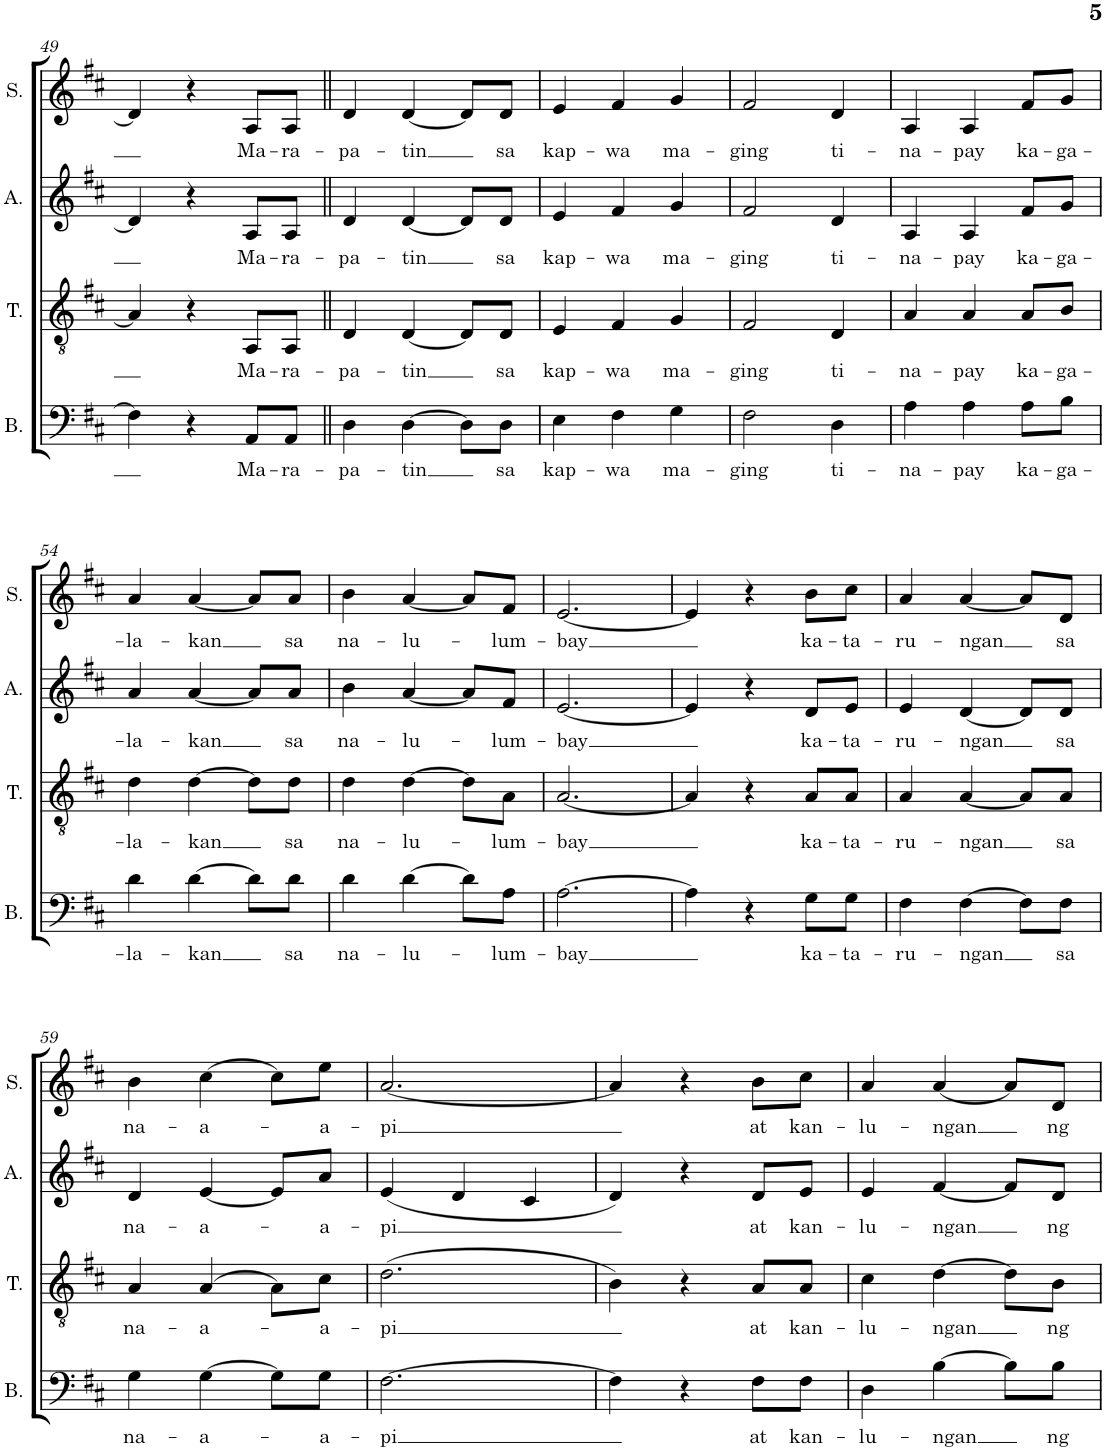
**kern	**text	**kern	**text	**kern	**text	**kern	**text
*part4	*part4	*part3	*part3	*part2	*part2	*part1	*part1
*staff4	*staff4	*staff3	*staff3	*staff2	*staff2	*staff1	*staff1
*I"Bass	*	*I"Tenor	*	*I"Alto	*	*I"Soprano	*
*I'B.	*	*I'T.	*	*I'A.	*	*I'S.	*
!!LO:PB:g=z
*clefF4	*	*clefGv2	*	*clefG2	*	*clefG2	*
*k[f#c#]	*	*k[f#c#]	*	*k[f#c#]	*	*k[f#c#]	*
*M3/4	*	*M3/4	*	*M3/4	*	*M3/4	*
=49	=49	=49	=49	=49	=49	=49	=49
4F#\]	.	4A/]	.	4d/]	.	4d/]	.
4r	.	4r	.	4r	.	4r	.
!	!LO:LY:b	!	!LO:LY:b	!	!LO:LY:b	!	!LO:LY:b
8AA/L	Ma-	8AA/L	Ma-	8A/L	Ma-	8A/L	Ma-
!	!LO:LY:b	!	!LO:LY:b	!	!LO:LY:b	!	!LO:LY:b
8AA/J	-ra-	8AA/J	-ra-	8A/J	-ra-	8A/J	-ra-
=50||	=50||	=50||	=50||	=50||	=50||	=50||	=50||
!	!LO:LY:b	!	!LO:LY:b	!	!LO:LY:b	!	!LO:LY:b
4D\	-pa-	4D/	-pa-	4d/	-pa-	4d/	-pa-
!	!LO:LY:b	!	!LO:LY:b	!	!LO:LY:b	!	!LO:LY:b
[4D\	-tin	[4D/	-tin	[4d/	-tin	[4d/	-tin
8D\L]	.	8D/L]	.	8d/L]	.	8d/L]	.
!	!LO:LY:b	!	!LO:LY:b	!	!LO:LY:b	!	!LO:LY:b
8D\J	sa	8D/J	sa	8d/J	sa	8d/J	sa
=51	=51	=51	=51	=51	=51	=51	=51
!	!LO:LY:b	!	!LO:LY:b	!	!LO:LY:b	!	!LO:LY:b
4E\	kap-	4E/	kap-	4e/	kap-	4e/	kap-
!	!LO:LY:b	!	!LO:LY:b	!	!LO:LY:b	!	!LO:LY:b
4F#\	-wa	4F#/	-wa	4f#/	-wa	4f#/	-wa
!	!LO:LY:b	!	!LO:LY:b	!	!LO:LY:b	!	!LO:LY:b
4G\	ma-	4G/	ma-	4g/	ma-	4g/	ma-
=52	=52	=52	=52	=52	=52	=52	=52
!	!LO:LY:b	!	!LO:LY:b	!	!LO:LY:b	!	!LO:LY:b
2F#\	-ging	2F#/	-ging	2f#/	-ging	2f#/	-ging
!	!LO:LY:b	!	!LO:LY:b	!	!LO:LY:b	!	!LO:LY:b
4D\	ti-	4D/	ti-	4d/	ti-	4d/	ti-
=53	=53	=53	=53	=53	=53	=53	=53
!	!LO:LY:b	!	!LO:LY:b	!	!LO:LY:b	!	!LO:LY:b
4A\	-na-	4A/	-na-	4A/	-na-	4A/	-na-
!	!LO:LY:b	!	!LO:LY:b	!	!LO:LY:b	!	!LO:LY:b
4A\	-pay	4A/	-pay	4A/	-pay	4A/	-pay
!	!LO:LY:b	!	!LO:LY:b	!	!LO:LY:b	!	!LO:LY:b
8A\L	ka-	8A/L	ka-	8f#/L	ka-	8f#/L	ka-
!	!LO:LY:b	!	!LO:LY:b	!	!LO:LY:b	!	!LO:LY:b
8B\J	-ga-	8B/J	-ga-	8g/J	-ga-	8g/J	-ga-
!!LO:LB:g=z
=54	=54	=54	=54	=54	=54	=54	=54
!	!LO:LY:b	!	!LO:LY:b	!	!LO:LY:b	!	!LO:LY:b
4d\	-la-	4d\	-la-	4a/	-la-	4a/	-la-
!	!LO:LY:b	!	!LO:LY:b	!	!LO:LY:b	!	!LO:LY:b
[4d\	-kan	[4d\	-kan	[4a/	-kan	[4a/	-kan
8d\L]	.	8d\L]	.	8a/L]	.	8a/L]	.
!	!LO:LY:b	!	!LO:LY:b	!	!LO:LY:b	!	!LO:LY:b
8d\J	sa	8d\J	sa	8a/J	sa	8a/J	sa
=55	=55	=55	=55	=55	=55	=55	=55
!	!LO:LY:b	!	!LO:LY:b	!	!LO:LY:b	!	!LO:LY:b
4d\	na-	4d\	na-	4b\	na-	4b\	na-
!	!LO:LY:b	!	!LO:LY:b	!	!LO:LY:b	!	!LO:LY:b
[4d\	-lu-	[4d\	-lu-	[4a/	-lu-	[4a/	-lu-
8d\L]	.	8d\L]	.	8a/L]	.	8a/L]	.
!	!LO:LY:b	!	!LO:LY:b	!	!LO:LY:b	!	!LO:LY:b
8A\J	-lum-	8A\J	-lum-	8f#/J	-lum-	8f#/J	-lum-
=56	=56	=56	=56	=56	=56	=56	=56
!	!LO:LY:b	!	!LO:LY:b	!	!LO:LY:b	!	!LO:LY:b
[2.A\	-bay	[2.A/	-bay	[2.e/	-bay	[2.e/	-bay
=57	=57	=57	=57	=57	=57	=57	=57
4A\]	.	4A/]	.	4e/]	.	4e/]	.
4r	.	4r	.	4r	.	4r	.
!	!LO:LY:b	!	!LO:LY:b	!	!LO:LY:b	!	!LO:LY:b
8G\L	ka-	8A/L	ka-	8d/L	ka-	8b\L	ka-
!	!LO:LY:b	!	!LO:LY:b	!	!LO:LY:b	!	!LO:LY:b
8G\J	-ta-	8A/J	-ta-	8e/J	-ta-	8cc#\J	-ta-
=58	=58	=58	=58	=58	=58	=58	=58
!	!LO:LY:b	!	!LO:LY:b	!	!LO:LY:b	!	!LO:LY:b
4F#\	-ru-	4A/	-ru-	4e/	-ru-	4a/	-ru-
!	!LO:LY:b	!	!LO:LY:b	!	!LO:LY:b	!	!LO:LY:b
[4F#\	-ngan	[4A/	-ngan	[4d/	-ngan	[4a/	-ngan
8F#\L]	.	8A/L]	.	8d/L]	.	8a/L]	.
!	!LO:LY:b	!	!LO:LY:b	!	!LO:LY:b	!	!LO:LY:b
8F#\J	sa	8A/J	sa	8d/J	sa	8d/J	sa
!!LO:LB:g=z
=59	=59	=59	=59	=59	=59	=59	=59
!	!LO:LY:b	!	!LO:LY:b	!	!LO:LY:b	!	!LO:LY:b
4G\	na-	4A/	na-	4d/	na-	4b\	na-
!	!LO:LY:b	!	!LO:LY:b	!	!LO:LY:b	!	!LO:LY:b
[4G\	-a-	[4A/	-a-	[4e/	-a-	[4cc#\	-a-
8G\L]	.	8A\L]	.	8e/L]	.	8cc#\L]	.
!	!LO:LY:b	!	!LO:LY:b	!	!LO:LY:b	!	!LO:LY:b
8G\J	-a-	8c#\J	-a-	8a/J	-a-	8ee\J	-a-
=60	=60	=60	=60	=60	=60	=60	=60
!	!LO:LY:b	!	!LO:LY:b	!	!LO:LY:b	!	!LO:LY:b
[2.F#\	-pi	(2.d\	-pi	(4e/	-pi	[2.a/	-pi
.	.	.	.	4d/	.	.	.
.	.	.	.	4c#/	.	.	.
=61	=61	=61	=61	=61	=61	=61	=61
4F#\]	.	4B\)	.	4d/)	.	4a/]	.
4r	.	4r	.	4r	.	4r	.
!	!LO:LY:b	!	!LO:LY:b	!	!LO:LY:b	!	!LO:LY:b
8F#\L	at	8A/L	at	8d/L	at	8b\L	at
!	!LO:LY:b	!	!LO:LY:b	!	!LO:LY:b	!	!LO:LY:b
8F#\J	kan-	8A/J	kan-	8e/J	kan-	8cc#\J	kan-
=62	=62	=62	=62	=62	=62	=62	=62
!	!LO:LY:b	!	!LO:LY:b	!	!LO:LY:b	!	!LO:LY:b
4D\	-lu-	4c#\	-lu-	4e/	-lu-	4a/	-lu-
!	!LO:LY:b	!	!LO:LY:b	!	!LO:LY:b	!	!LO:LY:b
[4B\	-ngan	[4d\	-ngan	[4f#/	-ngan	[4a/	-ngan
8B\L]	.	8d\L]	.	8f#/L]	.	8a/L]	.
!	!LO:LY:b	!	!LO:LY:b	!	!LO:LY:b	!	!LO:LY:b
8B\J	ng	8B\J	ng	8d/J	ng	8d/J	ng
=	=	=	=	=	=	=	=
*-	*-	*-	*-	*-	*-	*-	*-
